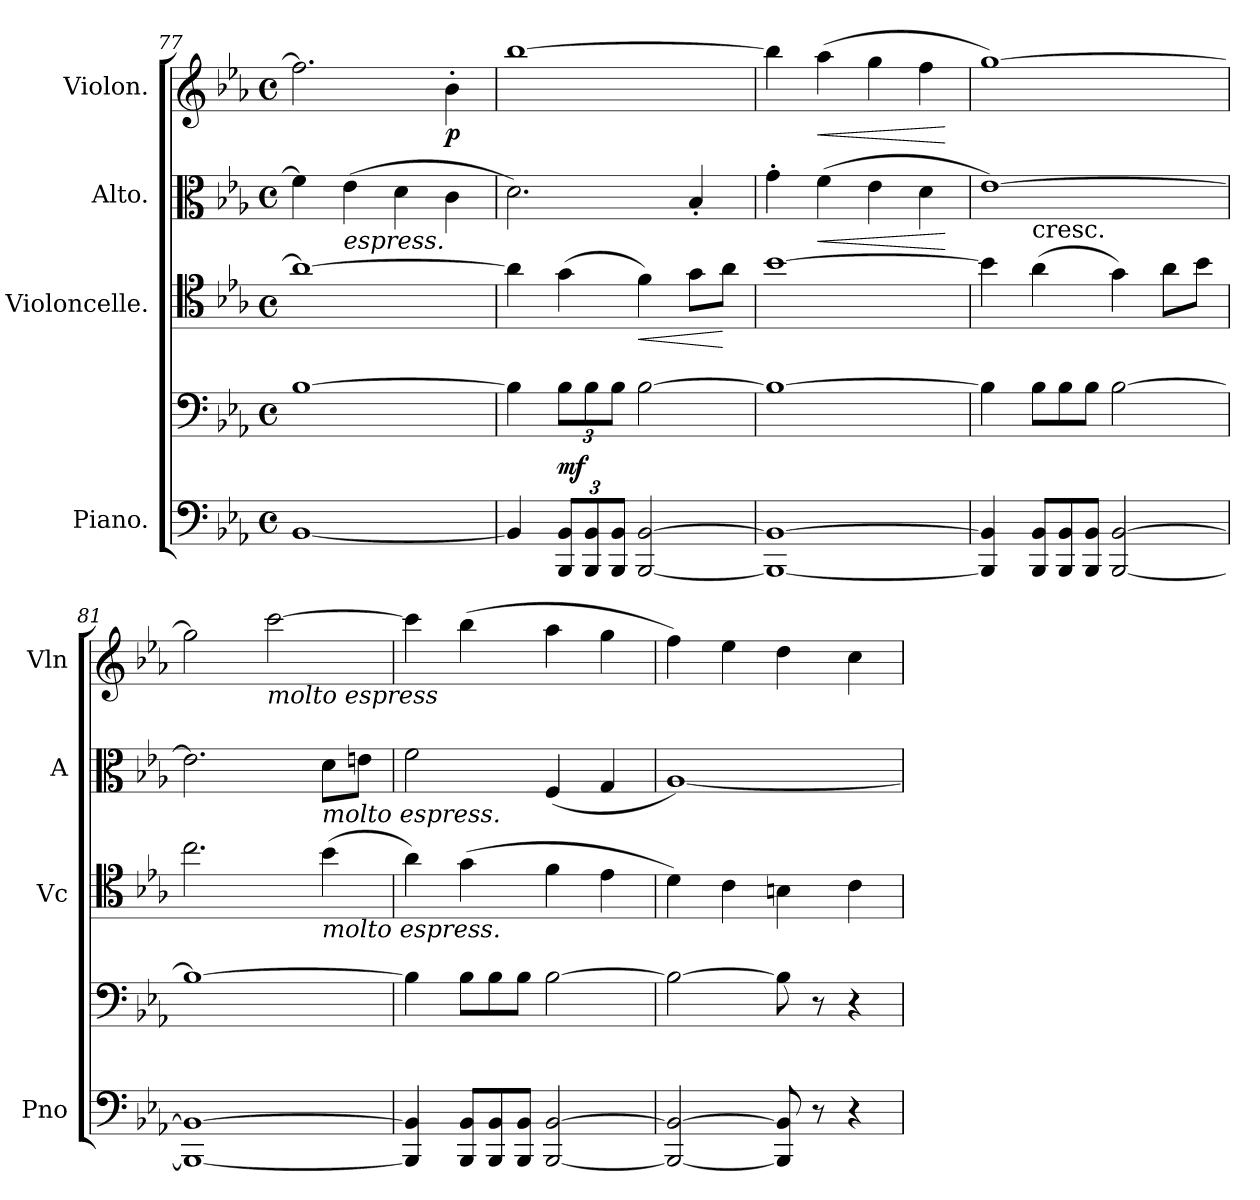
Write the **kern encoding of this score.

**kern	**kern	**dynam	**kern	**dynam	**kern	**dynam	**kern	**dynam
*part4	*part4	*part4	*part3	*part3	*part2	*part2	*part1	*part1
*staff5	*staff4	*staff4/5	*staff3	*staff3	*staff2	*staff2	*staff1	*staff1
*I"Piano.	*	*	*I"Violoncelle.	*	*I"Alto.	*	*I"Violon.	*
*I'Pno	*	*	*I'Vc	*	*I'A	*	*I'Vln	*
*clefF4	*clefF4	*	*clefC4	*	*clefC3	*	*clefG2	*
*k[b-e-a-]	*k[b-e-a-]	*	*k[b-e-a-]	*	*k[b-e-a-]	*	*k[b-e-a-]	*
*c:	*c:	*	*c:	*	*c:	*	*c:	*
*M4/4	*M4/4	*	*M4/4	*	*M4/4	*	*M4/4	*
*met(c)	*met(c)	*	*met(c)	*	*met(c)	*	*met(c)	*
=77	=77	=77	=77	=77	=77	=77	=77	=77
[1BB-	[1B-	.	1a-_	.	4f\]	.	2.ff\]	.
!	!	!	!	!	!LO:TX:b:i:t=espress.	!	!	!
.	.	.	.	.	(4e-\	.	.	.
.	.	.	.	.	4d\	.	.	.
.	.	.	.	.	4c\	.	4b-'\	p
=78	=78	=78	=78	=78	=78	=78	=78	=78
4BB-/]	4B-\]	.	4a-\]	.	2.d\)	.	[1bb-	.
12BBB-/ 12BB-/L	12B-\L	mf	(4g\	.	.	.	.	.
12BBB-/ 12BB-/	12B-\	.	.	.	.	.	.	.
12BBB-/ 12BB-/J	12B-\J	.	.	.	.	.	.	.
!	!	!	!	!LO:HP:b	!	!	!	!
[2BBB-/ [2BB-/	[2B-\	.	4f\)	<	.	.	.	.
.	.	.	8g\L	.	4B-'/	.	.	.
.	.	.	8a-\J	[	.	.	.	.
=79	=79	=79	=79	=79	=79	=79	=79	=79
1BBB-_ 1BB-_	1B-_	.	[1b-	.	4g'\	.	4bb-\]	.
!	!	!	!	!	!	!LO:HP:b	!	!LO:HP:b
.	.	.	.	.	(4f\	<	(4aa-\	<
.	.	.	.	.	4e-\	.	4gg\	.
.	.	.	.	.	4d\	.	4ff\	.
.	.	.	.	.	.	[	.	[
=80	=80	=80	=80	=80	=80	=80	=80	=80
4BBB-]/ 4BB-]/	4B-\]	.	4b-\]	.	[1e-)	.	[1gg)	.
*Xtuplet	*Xtuplet	*	*	*	*	*	*	*
!	!	!	!LO:TX:t=cresc.	!	!	!	!	!
12BBB-/ 12BB-/L	12B-\L	.	(4a-\	.	.	.	.	.
12BBB-/ 12BB-/	12B-\	.	.	.	.	.	.	.
12BBB-/ 12BB-/J	12B-\J	.	.	.	.	.	.	.
[2BBB-/ [2BB-/	[2B-\	.	4g\)	.	.	.	.	.
.	.	.	8a-\L	.	.	.	.	.
.	.	.	8b-\J	.	.	.	.	.
=81	=81	=81	=81	=81	=81	=81	=81	=81
1BBB-_ 1BB-_	1B-_	.	2.cc\	.	2.e-\]	.	2gg\]	.
!	!	!	!	!	!	!	!LO:TX:b:i:t=molto espress	!
.	.	.	.	.	.	.	[2ccc\	.
!	!	!	!	!	!LO:TX:b:i:t=molto espress.	!	!	!
!	!	!	!LO:TX:b:i:t=molto espress.	!	!	!	!	!
.	.	.	(4b-\	.	8d\L	.	.	.
.	.	.	.	.	8en\J	.	.	.
=82	=82	=82	=82	=82	=82	=82	=82	=82
4BBB-]/ 4BB-]/	4B-\]	.	4a-\)	.	2f\	.	4ccc\]	.
12BBB-/ 12BB-/L	12B-\L	.	(4g\	.	.	.	(4bb-\	.
12BBB-/ 12BB-/	12B-\	.	.	.	.	.	.	.
12BBB-/ 12BB-/J	12B-\J	.	.	.	.	.	.	.
[2BBB-/ [2BB-/	[2B-\	.	4f\	.	(4F/	.	4aa-\	.
.	.	.	4e-\	.	4G/	.	4gg\	.
=83	=83	=83	=83	=83	=83	=83	=83	=83
2BBB-_/ 2BB-_/	2B-\_	.	4d\)	.	[1A-)	.	4ff\)	.
.	.	.	4c\	.	.	.	4ee-\	.
8BBB-]/ 8BB-]/	8B-\]	.	4Bn\	.	.	.	4dd\	.
8r	8r	.	.	.	.	.	.	.
4r	4r	.	4c\	.	.	.	4cc\	.
=	=	=	=	=	=	=	=	=
*-	*-	*-	*-	*-	*-	*-	*-	*-
